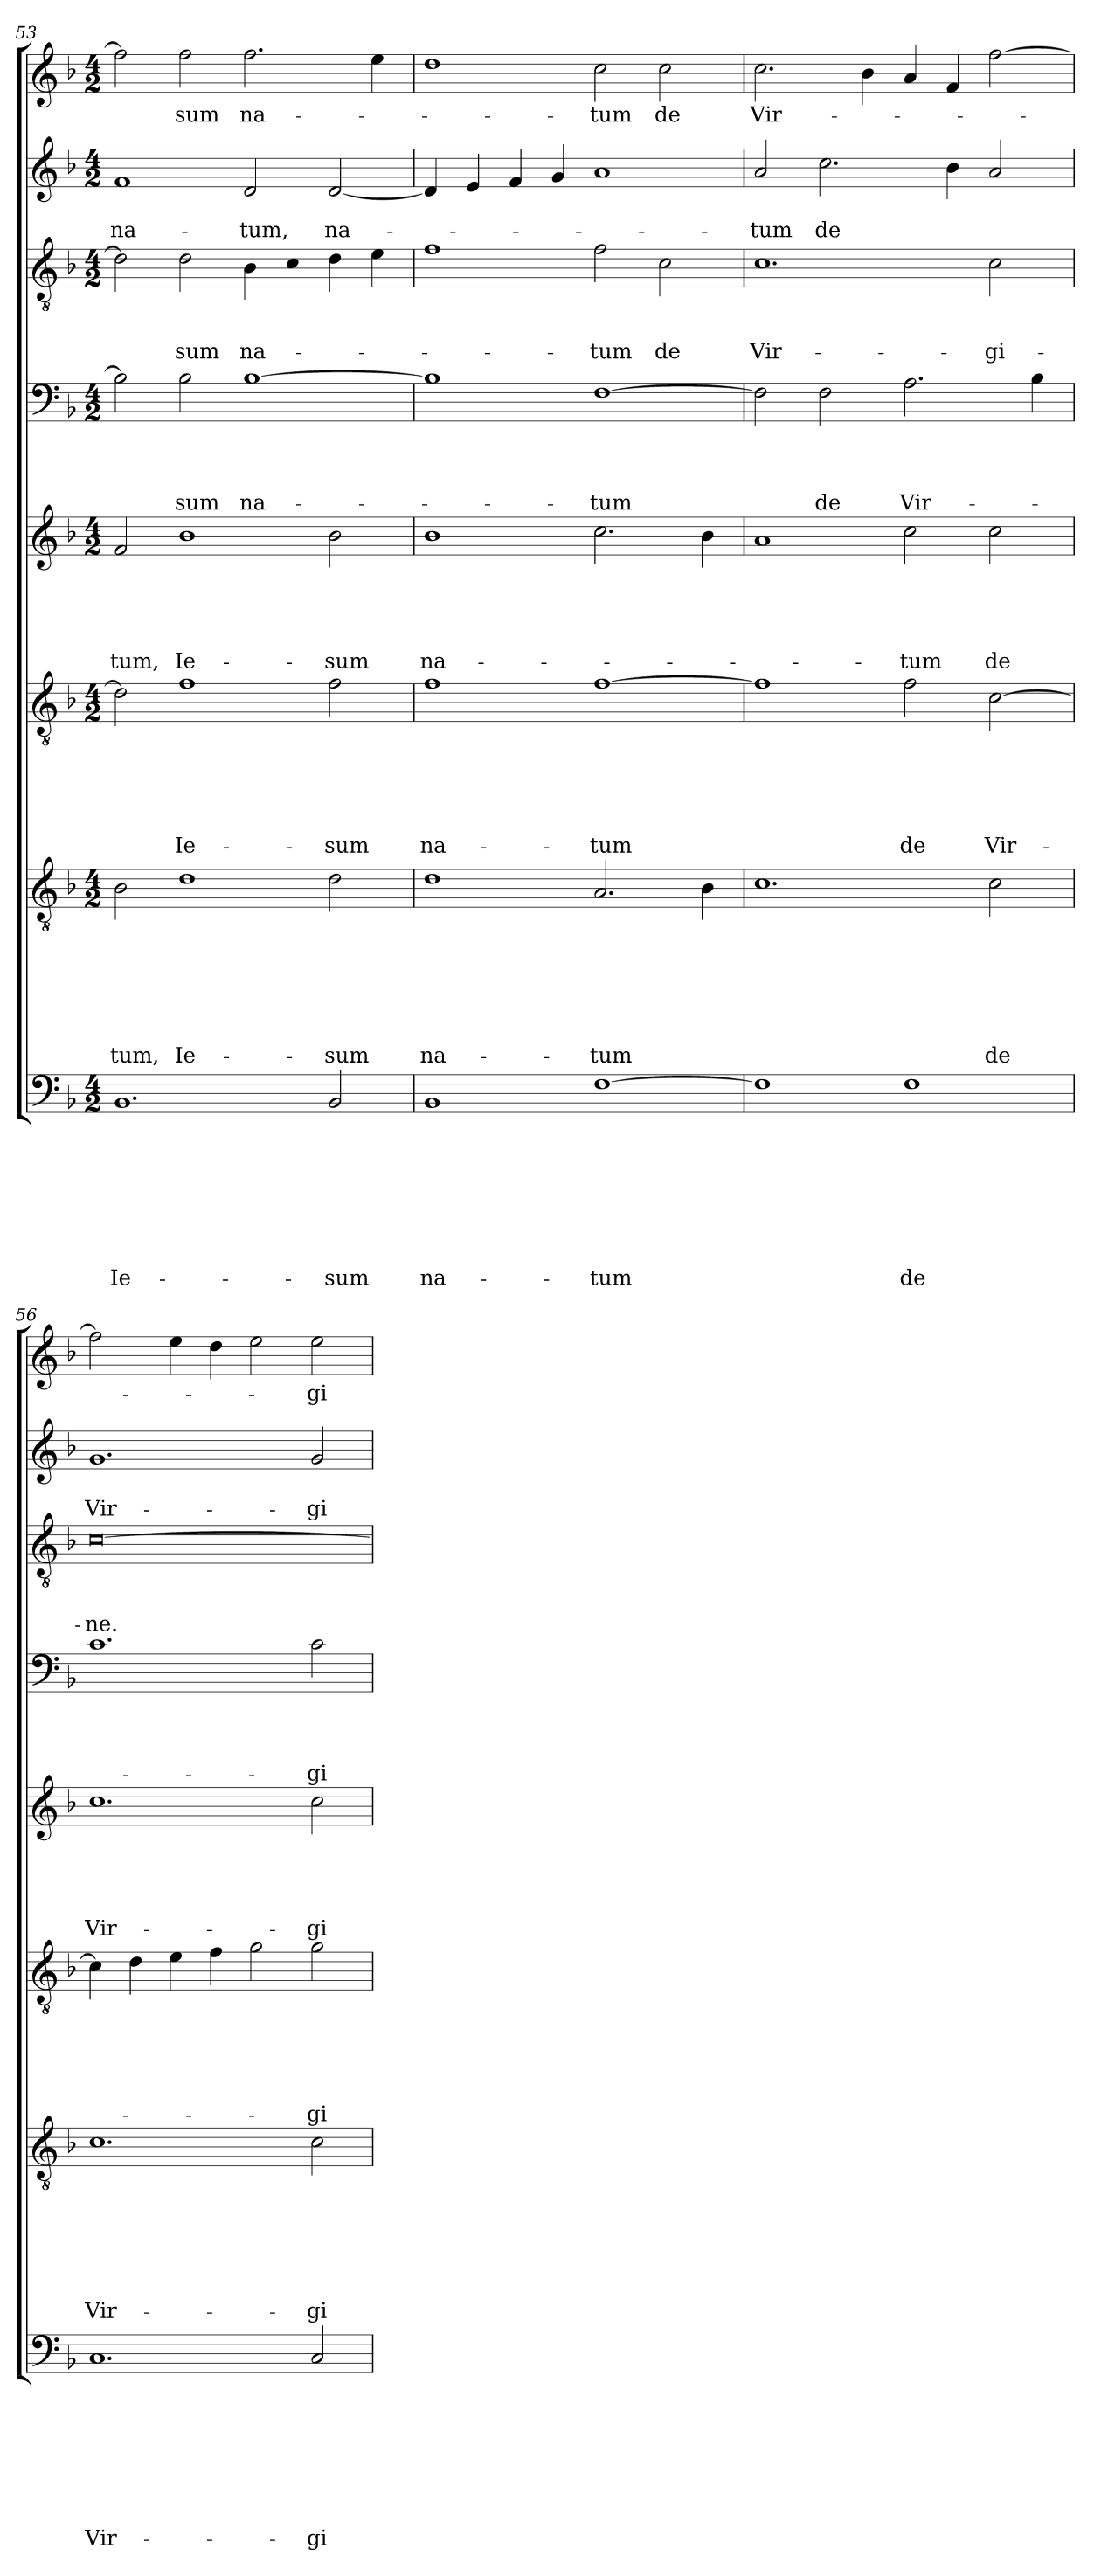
**kern	**text	**text	**text	**text	**text	**text	**text	**text	**kern	**text	**text	**text	**text	**text	**text	**text	**kern	**text	**text	**text	**text	**text	**text	**kern	**text	**text	**text	**text	**text	**kern	**text	**text	**text	**text	**kern	**text	**text	**text	**kern	**text	**text	**kern	**text
*part8	*part8	*part8	*part8	*part8	*part8	*part8	*part8	*part8	*part7	*part7	*part7	*part7	*part7	*part7	*part7	*part7	*part6	*part6	*part6	*part6	*part6	*part6	*part6	*part5	*part5	*part5	*part5	*part5	*part5	*part4	*part4	*part4	*part4	*part4	*part3	*part3	*part3	*part3	*part2	*part2	*part2	*part1	*part1
*staff8	*staff8	*staff8	*staff8	*staff8	*staff8	*staff8	*staff8	*staff8	*staff7	*staff7	*staff7	*staff7	*staff7	*staff7	*staff7	*staff7	*staff6	*staff6	*staff6	*staff6	*staff6	*staff6	*staff6	*staff5	*staff5	*staff5	*staff5	*staff5	*staff5	*staff4	*staff4	*staff4	*staff4	*staff4	*staff3	*staff3	*staff3	*staff3	*staff2	*staff2	*staff2	*staff1	*staff1
*clefF4	*	*	*	*	*	*	*	*	*clefGv2	*	*	*	*	*	*	*	*clefGv2	*	*	*	*	*	*	*clefG2	*	*	*	*	*	*clefF4	*	*	*	*	*clefGv2	*	*	*	*clefG2	*	*	*clefG2	*
*k[b-]	*	*	*	*	*	*	*	*	*k[b-]	*	*	*	*	*	*	*	*k[b-]	*	*	*	*	*	*	*k[b-]	*	*	*	*	*	*k[b-]	*	*	*	*	*k[b-]	*	*	*	*k[b-]	*	*	*k[b-]	*
*d:	*	*	*	*	*	*	*	*	*d:	*	*	*	*	*	*	*	*d:	*	*	*	*	*	*	*d:	*	*	*	*	*	*d:	*	*	*	*	*d:	*	*	*	*d:	*	*	*d:	*
*M4/2	*	*	*	*	*	*	*	*	*M4/2	*	*	*	*	*	*	*	*M4/2	*	*	*	*	*	*	*M4/2	*	*	*	*	*	*M4/2	*	*	*	*	*M4/2	*	*	*	*M4/2	*	*	*M4/2	*
=53	=53	=53	=53	=53	=53	=53	=53	=53	=53	=53	=53	=53	=53	=53	=53	=53	=53	=53	=53	=53	=53	=53	=53	=53	=53	=53	=53	=53	=53	=53	=53	=53	=53	=53	=53	=53	=53	=53	=53	=53	=53	=53	=53
!	!	!	!	!	!	!	!	!LO:LY:b	!	!	!	!	!	!	!	!LO:LY:b	!	!	!	!	!	!	!	!	!	!	!	!	!LO:LY:b	!	!	!	!	!	!	!	!	!	!	!	!LO:LY:b	!	!
1.BB-	.	.	.	.	.	.	.	Ie-	2B-\	.	.	.	.	.	.	-tum,	2d\]	.	.	.	.	.	.	2f/	.	.	.	.	-tum,	2B-\]	.	.	.	.	2d\]	.	.	.	1f	.	na-	2ff\]	.
!	!	!	!	!	!	!	!	!	!	!	!	!	!	!	!	!LO:LY:b	!	!	!	!	!	!	!LO:LY:b	!	!	!	!	!	!LO:LY:b	!	!	!	!	!LO:LY:b	!	!	!	!LO:LY:b	!	!	!	!	!LO:LY:b
.	.	.	.	.	.	.	.	.	1d	.	.	.	.	.	.	Ie-	1f	.	.	.	.	.	Ie-	1b-	.	.	.	.	Ie-	2B-\	.	.	.	-sum	2d\	.	.	-sum	.	.	.	2ff\	-sum
!	!	!	!	!	!	!	!	!	!	!	!	!	!	!	!	!	!	!	!	!	!	!	!	!	!	!	!	!	!	!	!	!	!	!LO:LY:b	!	!	!	!LO:LY:b	!	!	!LO:LY:b	!	!LO:LY:b
.	.	.	.	.	.	.	.	.	.	.	.	.	.	.	.	.	.	.	.	.	.	.	.	.	.	.	.	.	.	[1B-	.	.	.	na-	4B-\	.	.	na-	2d/	.	-tum,	2.ff\	na-
.	.	.	.	.	.	.	.	.	.	.	.	.	.	.	.	.	.	.	.	.	.	.	.	.	.	.	.	.	.	.	.	.	.	.	4c\	.	.	.	.	.	.	.	.
!	!	!	!	!	!	!	!	!LO:LY:b	!	!	!	!	!	!	!	!LO:LY:b	!	!	!	!	!	!	!LO:LY:b	!	!	!	!	!	!LO:LY:b	!	!	!	!	!	!	!	!	!	!	!	!LO:LY:b	!	!
2BB-/	.	.	.	.	.	.	.	-sum	2d\	.	.	.	.	.	.	-sum	2f\	.	.	.	.	.	-sum	2b-\	.	.	.	.	-sum	.	.	.	.	.	4d\	.	.	.	[2d/	.	na-	.	.
.	.	.	.	.	.	.	.	.	.	.	.	.	.	.	.	.	.	.	.	.	.	.	.	.	.	.	.	.	.	.	.	.	.	.	4e\	.	.	.	.	.	.	4ee\	.
=54	=54	=54	=54	=54	=54	=54	=54	=54	=54	=54	=54	=54	=54	=54	=54	=54	=54	=54	=54	=54	=54	=54	=54	=54	=54	=54	=54	=54	=54	=54	=54	=54	=54	=54	=54	=54	=54	=54	=54	=54	=54	=54	=54
!	!	!	!	!	!	!	!	!LO:LY:b	!	!	!	!	!	!	!	!LO:LY:b	!	!	!	!	!	!	!LO:LY:b	!	!	!	!	!	!LO:LY:b	!	!	!	!	!	!	!	!	!	!	!	!	!	!
1BB-	.	.	.	.	.	.	.	na-	1d	.	.	.	.	.	.	na-	1f	.	.	.	.	.	na-	1b-	.	.	.	.	na-	1B-]	.	.	.	.	1f	.	.	.	4d/]	.	.	1dd	.
.	.	.	.	.	.	.	.	.	.	.	.	.	.	.	.	.	.	.	.	.	.	.	.	.	.	.	.	.	.	.	.	.	.	.	.	.	.	.	4e/	.	.	.	.
.	.	.	.	.	.	.	.	.	.	.	.	.	.	.	.	.	.	.	.	.	.	.	.	.	.	.	.	.	.	.	.	.	.	.	.	.	.	.	4f/	.	.	.	.
.	.	.	.	.	.	.	.	.	.	.	.	.	.	.	.	.	.	.	.	.	.	.	.	.	.	.	.	.	.	.	.	.	.	.	.	.	.	.	4g/	.	.	.	.
!	!	!	!	!	!	!	!	!LO:LY:b	!	!	!	!	!	!	!	!LO:LY:b	!	!	!	!	!	!	!LO:LY:b	!	!	!	!	!	!	!	!	!	!	!LO:LY:b	!	!	!	!LO:LY:b	!	!	!	!	!LO:LY:b
[1F	.	.	.	.	.	.	.	-tum	2.A/	.	.	.	.	.	.	-tum	[1f	.	.	.	.	.	-tum	2.cc\	.	.	.	.	.	[1F	.	.	.	-tum	2f\	.	.	-tum	1a	.	.	2cc\	-tum
!	!	!	!	!	!	!	!	!	!	!	!	!	!	!	!	!	!	!	!	!	!	!	!	!	!	!	!	!	!	!	!	!	!	!	!	!	!	!LO:LY:b	!	!	!	!	!LO:LY:b
.	.	.	.	.	.	.	.	.	.	.	.	.	.	.	.	.	.	.	.	.	.	.	.	.	.	.	.	.	.	.	.	.	.	.	2c\	.	.	de	.	.	.	2cc\	de
.	.	.	.	.	.	.	.	.	4B-\	.	.	.	.	.	.	.	.	.	.	.	.	.	.	4b-\	.	.	.	.	.	.	.	.	.	.	.	.	.	.	.	.	.	.	.
=55	=55	=55	=55	=55	=55	=55	=55	=55	=55	=55	=55	=55	=55	=55	=55	=55	=55	=55	=55	=55	=55	=55	=55	=55	=55	=55	=55	=55	=55	=55	=55	=55	=55	=55	=55	=55	=55	=55	=55	=55	=55	=55	=55
!	!	!	!	!	!	!	!	!	!	!	!	!	!	!	!	!	!	!	!	!	!	!	!	!	!	!	!	!	!	!	!	!	!	!	!	!	!	!LO:LY:b	!	!	!LO:LY:b	!	!LO:LY:b
1F]	.	.	.	.	.	.	.	.	1.c	.	.	.	.	.	.	.	1f]	.	.	.	.	.	.	1a	.	.	.	.	.	2F\]	.	.	.	.	1.c	.	.	Vir-	2a/	.	-tum	2.cc\	Vir-
!	!	!	!	!	!	!	!	!	!	!	!	!	!	!	!	!	!	!	!	!	!	!	!	!	!	!	!	!	!	!	!	!	!	!LO:LY:b	!	!	!	!	!	!	!LO:LY:b	!	!
.	.	.	.	.	.	.	.	.	.	.	.	.	.	.	.	.	.	.	.	.	.	.	.	.	.	.	.	.	.	2F\	.	.	.	de	.	.	.	.	2.cc\	.	de	.	.
.	.	.	.	.	.	.	.	.	.	.	.	.	.	.	.	.	.	.	.	.	.	.	.	.	.	.	.	.	.	.	.	.	.	.	.	.	.	.	.	.	.	4b-\	.
!	!	!	!	!	!	!	!	!LO:LY:b	!	!	!	!	!	!	!	!	!	!	!	!	!	!	!LO:LY:b	!	!	!	!	!	!LO:LY:b	!	!	!	!	!LO:LY:b	!	!	!	!	!	!	!	!	!
1F	.	.	.	.	.	.	.	de	.	.	.	.	.	.	.	.	2f\	.	.	.	.	.	de	2cc\	.	.	.	.	-tum	2.A\	.	.	.	Vir-	.	.	.	.	.	.	.	4a/	.
.	.	.	.	.	.	.	.	.	.	.	.	.	.	.	.	.	.	.	.	.	.	.	.	.	.	.	.	.	.	.	.	.	.	.	.	.	.	.	4b-\	.	.	4f/	.
!	!	!	!	!	!	!	!	!	!	!	!	!	!	!	!	!LO:LY:b	!	!	!	!	!	!	!LO:LY:b	!	!	!	!	!	!LO:LY:b	!	!	!	!	!	!	!	!	!LO:LY:b	!	!	!	!	!
.	.	.	.	.	.	.	.	.	2c\	.	.	.	.	.	.	de	[2c\	.	.	.	.	.	Vir-	2cc\	.	.	.	.	de	.	.	.	.	.	2c\	.	.	-gi-	2a/	.	.	[2ff\	.
.	.	.	.	.	.	.	.	.	.	.	.	.	.	.	.	.	.	.	.	.	.	.	.	.	.	.	.	.	.	4B-\	.	.	.	.	.	.	.	.	.	.	.	.	.
=56	=56	=56	=56	=56	=56	=56	=56	=56	=56	=56	=56	=56	=56	=56	=56	=56	=56	=56	=56	=56	=56	=56	=56	=56	=56	=56	=56	=56	=56	=56	=56	=56	=56	=56	=56	=56	=56	=56	=56	=56	=56	=56	=56
!	!	!	!	!	!	!	!	!LO:LY:b	!	!	!	!	!	!	!	!LO:LY:b	!	!	!	!	!	!	!	!	!	!	!	!	!LO:LY:b	!	!	!	!	!	!	!	!	!LO:LY:b	!	!	!LO:LY:b	!	!
1.C	.	.	.	.	.	.	.	Vir-	1.c	.	.	.	.	.	.	Vir-	4c\]	.	.	.	.	.	.	1.cc	.	.	.	.	Vir-	1.c	.	.	.	.	[0c	.	.	-ne.	1.g	.	Vir-	2ff\]	.
.	.	.	.	.	.	.	.	.	.	.	.	.	.	.	.	.	4d\	.	.	.	.	.	.	.	.	.	.	.	.	.	.	.	.	.	.	.	.	.	.	.	.	.	.
.	.	.	.	.	.	.	.	.	.	.	.	.	.	.	.	.	4e\	.	.	.	.	.	.	.	.	.	.	.	.	.	.	.	.	.	.	.	.	.	.	.	.	4ee\	.
.	.	.	.	.	.	.	.	.	.	.	.	.	.	.	.	.	4f\	.	.	.	.	.	.	.	.	.	.	.	.	.	.	.	.	.	.	.	.	.	.	.	.	4dd\	.
.	.	.	.	.	.	.	.	.	.	.	.	.	.	.	.	.	2g\	.	.	.	.	.	.	.	.	.	.	.	.	.	.	.	.	.	.	.	.	.	.	.	.	2ee\	.
!	!	!	!	!	!	!	!	!LO:LY:b	!	!	!	!	!	!	!	!LO:LY:b	!	!	!	!	!	!	!LO:LY:b	!	!	!	!	!	!LO:LY:b	!	!	!	!	!LO:LY:b	!	!	!	!	!	!	!LO:LY:b	!	!LO:LY:b
2C/	.	.	.	.	.	.	.	-gi-	2c\	.	.	.	.	.	.	-gi-	2g\	.	.	.	.	.	-gi-	2cc\	.	.	.	.	-gi-	2c\	.	.	.	-gi-	.	.	.	.	2g/	.	-gi-	2ee\	-gi-
=	=	=	=	=	=	=	=	=	=	=	=	=	=	=	=	=	=	=	=	=	=	=	=	=	=	=	=	=	=	=	=	=	=	=	=	=	=	=	=	=	=	=	=
*-	*-	*-	*-	*-	*-	*-	*-	*-	*-	*-	*-	*-	*-	*-	*-	*-	*-	*-	*-	*-	*-	*-	*-	*-	*-	*-	*-	*-	*-	*-	*-	*-	*-	*-	*-	*-	*-	*-	*-	*-	*-	*-	*-
